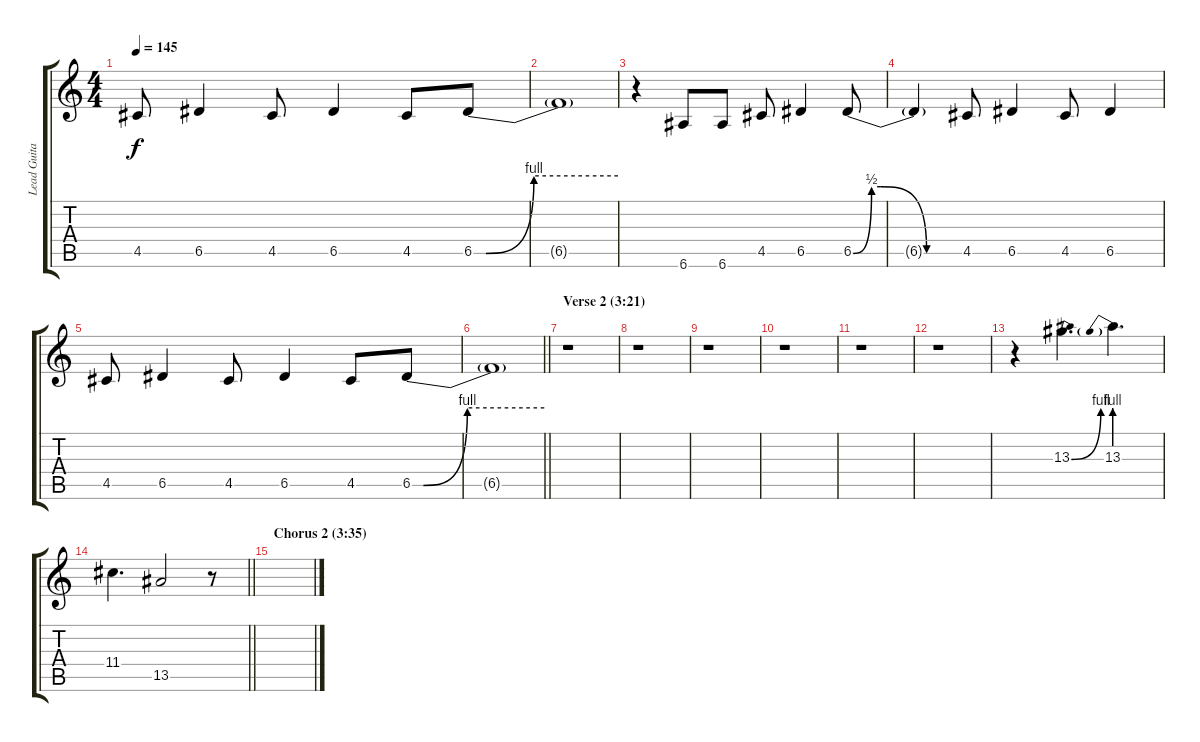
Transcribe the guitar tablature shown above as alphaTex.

\track ("Lead Guitar" "Lead Guita") {instrument overdrivenguitar}
\staff {score tabs}
\tuning (E4 B3 G3 D3 A2 E2) {hide}
\ts (4 4)
\tempo 145
\clef g2
\ks c
4.5.8{dy f} 6.5.4 4.5.8 6.5.4 4.5.8 6.5{be (custom 0 0 5 0 25 4 60 4)}.8 |
6.5{t}.1 |
r.4 6.6.8 6.6.8 4.5.8 6.5.4 6.5{be (custom 0 0 10 2 15 2 40 0 60 0)}.8 |
6.5{t}.4 4.5.8 6.5.4 4.5.8 6.5.4 |
4.5.8 6.5.4 4.5.8 6.5.4 4.5.8 6.5{be (custom 0 0 5 0 25 4 60 4)}.8 |
\barLineRight lightlight
6.5{t}.1 |
\section ("" "Verse 2 (3:21)")
r.1 |
r.1 |
r.1 |
r.1 |
r.1 |
r.1 |
r.4 13.3{be (bend 0 0 60 4)}.4{d} 13.3{be (prebend 0 4 60 4)}.4{d} |
\barLineRight lightlight
11.4.4{d} 13.5.2 r.8 |
\section ("" "Chorus 2 (3:35)")
